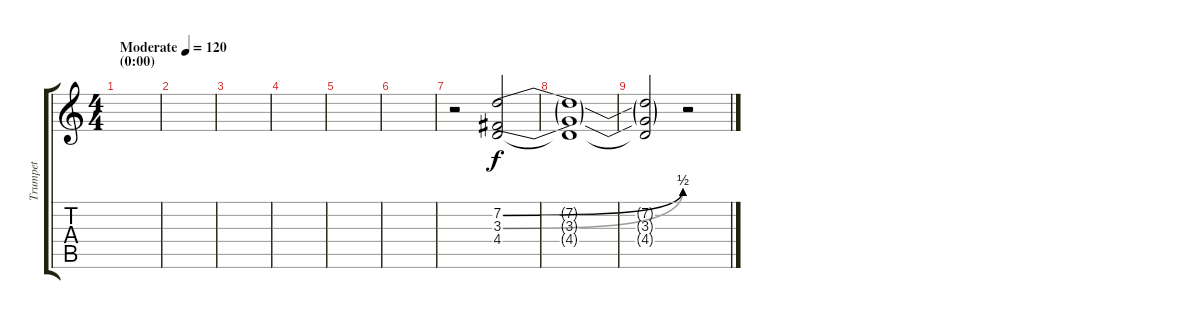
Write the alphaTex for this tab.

\track ("Trumpet" "Trumpet") {instrument distortionguitar}
\staff {score tabs}
\tuning (C4 G3 Eb3 Bb2 F2 C2) {hide}
\ts (4 4)
\section ("" "(0:00)")
\tempo (120 "Moderate")
\clef g2
\ks c
|
|
|
|
|
|
r.2{volume 0} (7.2{be (bend 0 0 60 2)} 3.3{be (bend 0 0 60 2)} 4.4).2{volume 11 instrument tuba} |
(7.2{t} 3.3{t} 4.4{t}).1{dy f} |
(7.2{t} 3.3{t} 4.4{t}).2 r.2
